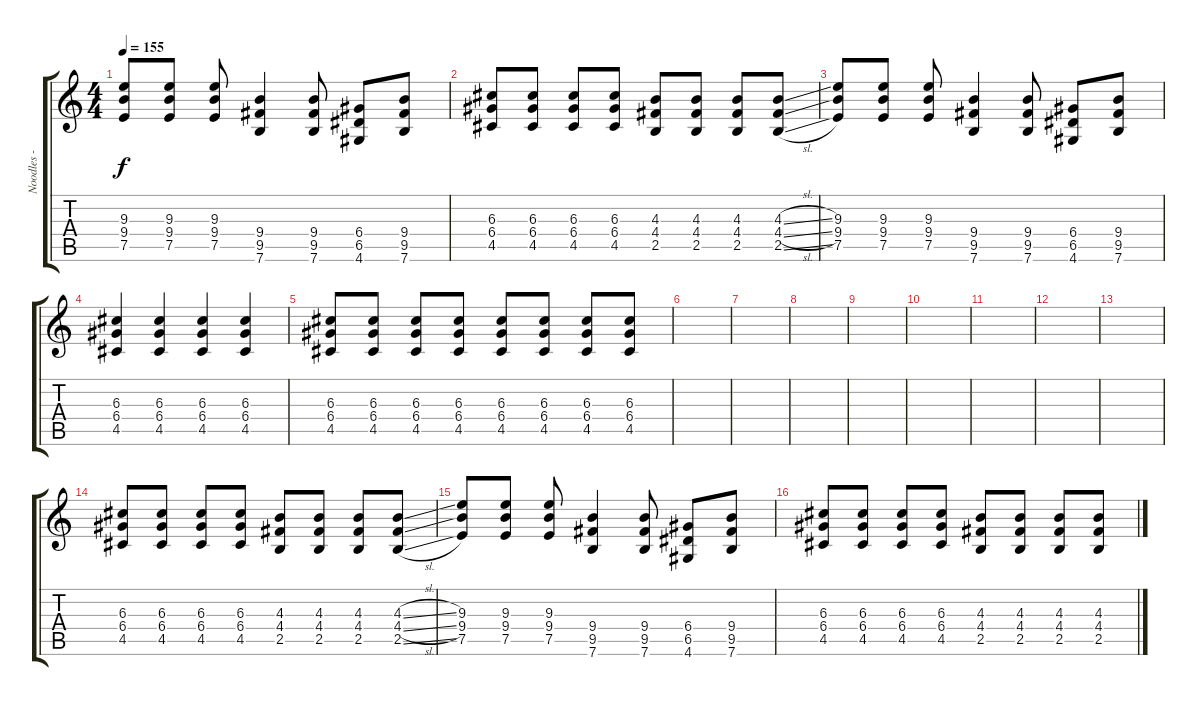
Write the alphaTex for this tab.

\track ("Noodles - Guitar 2" "Noodles - ") {instrument distortionguitar}
\staff {score tabs}
\tuning (E4 B3 G3 D3 A2 E2) {hide}
\ts (4 4)
\tempo 155
\clef g2
\ks c
(9.3 9.4 7.5).8{dy f} (9.3 9.4 7.5).8 (9.3 9.4 7.5).8 (9.4 9.5 7.6).4 (9.4 9.5 7.6).8 (6.4 6.5 4.6).8 (9.4 9.5 7.6).8 |
(6.3 6.4 4.5).8 (6.3 6.4 4.5).8 (6.3 6.4 4.5).8 (6.3 6.4 4.5).8 (4.3 4.4 2.5).8 (4.3 4.4 2.5).8 (4.3 4.4 2.5).8 (4.3{sl} 4.4{sl} 2.5{sl}).8 |
(9.3 9.4 7.5).8 (9.3 9.4 7.5).8 (9.3 9.4 7.5).8 (9.4 9.5 7.6).4 (9.4 9.5 7.6).8 (6.4 6.5 4.6).8 (9.4 9.5 7.6).8 |
(6.3 6.4 4.5).4 (6.3 6.4 4.5).4 (6.3 6.4 4.5).4 (6.3 6.4 4.5).4 |
(6.3 6.4 4.5).8 (6.3 6.4 4.5).8 (6.3 6.4 4.5).8 (6.3 6.4 4.5).8 (6.3 6.4 4.5).8 (6.3 6.4 4.5).8 (6.3 6.4 4.5).8 (6.3 6.4 4.5).8 |
|
|
|
|
|
|
|
|
(6.3 6.4 4.5).8 (6.3 6.4 4.5).8 (6.3 6.4 4.5).8 (6.3 6.4 4.5).8 (4.3 4.4 2.5).8 (4.3 4.4 2.5).8 (4.3 4.4 2.5).8 (4.3{sl} 4.4{sl} 2.5{sl}).8 |
(9.3 9.4 7.5).8 (9.3 9.4 7.5).8 (9.3 9.4 7.5).8 (9.4 9.5 7.6).4 (9.4 9.5 7.6).8 (6.4 6.5 4.6).8 (9.4 9.5 7.6).8 |
(6.3 6.4 4.5).8 (6.3 6.4 4.5).8 (6.3 6.4 4.5).8 (6.3 6.4 4.5).8 (4.3 4.4 2.5).8 (4.3 4.4 2.5).8 (4.3 4.4 2.5).8 (4.3{sl} 4.4{sl} 2.5{sl}).8
